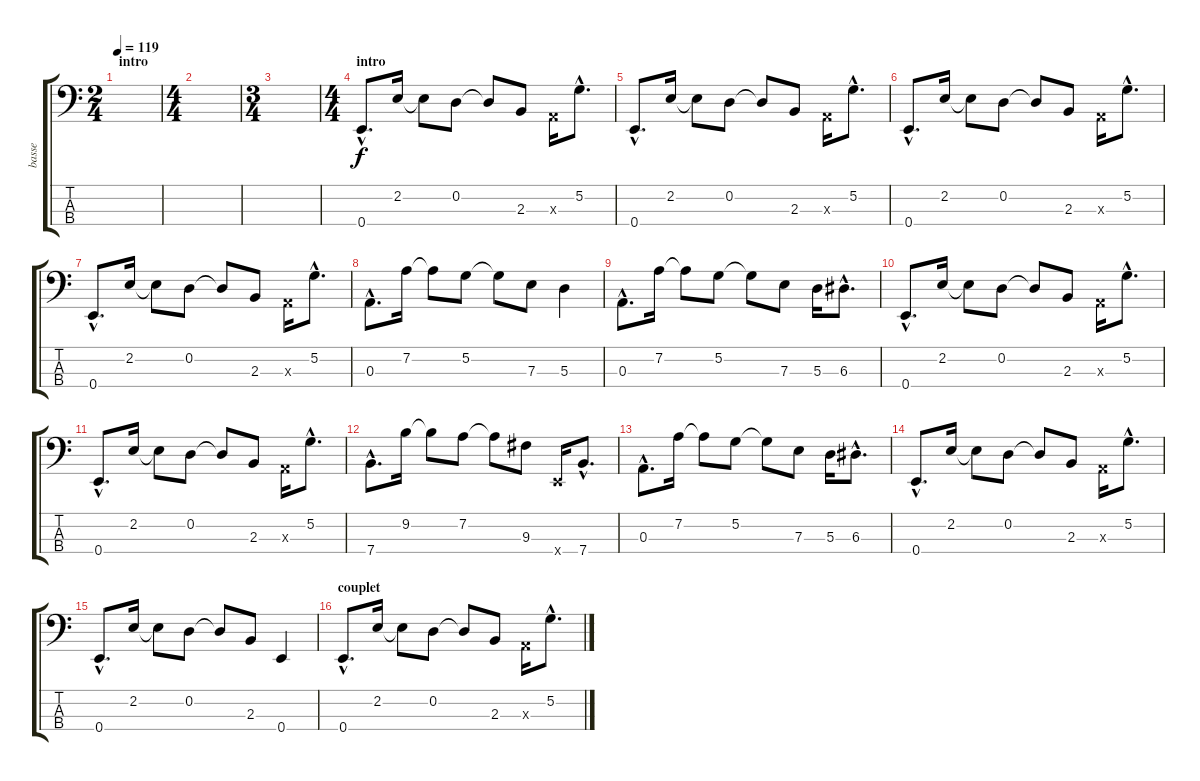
\track ("basse" "basse") {instrument electricbassfinger}
\staff {score tabs}
\tuning (G2 D2 A1 E1) {hide}
\ts (2 4)
\section ("" "intro")
\tempo 119
\clef f4
\ks c
|
\ts (4 4)
|
\ts (3 4)
|
\ts (4 4)
\section ("" "intro")
0.4{hac}.8{d} 2.2.16 2.2{t}.8 0.2.8 0.2{t}.8 2.3.8 0.3{x}.16 5.2{hac}.8{d} |
0.4{hac}.8{d} 2.2.16 2.2{t}.8 0.2.8 0.2{t}.8 2.3.8 0.3{x}.16 5.2{hac}.8{d} |
0.4{hac}.8{d} 2.2.16 2.2{t}.8 0.2.8 0.2{t}.8 2.3.8 0.3{x}.16 5.2{hac}.8{d} |
0.4{hac}.8{d} 2.2.16 2.2{t}.8 0.2.8 0.2{t}.8 2.3.8 0.3{x}.16 5.2{hac}.8{d} |
0.3{hac}.8{d} 7.2.16 7.2{t}.8 5.2.8 5.2{t}.8 7.3.8 5.3.4 |
0.3{hac}.8{d} 7.2.16 7.2{t}.8 5.2.8 5.2{t}.8 7.3.8 5.3.16 6.3{hac}.8{d} |
0.4{hac}.8{d} 2.2.16 2.2{t}.8 0.2.8 0.2{t}.8 2.3.8 0.3{x}.16 5.2{hac}.8{d} |
0.4{hac}.8{d} 2.2.16 2.2{t}.8 0.2.8 0.2{t}.8 2.3.8 0.3{x}.16 5.2{hac}.8{d} |
7.4{hac}.8{d} 9.2.16 9.2{t}.8 7.2.8 7.2{t}.8 9.3.8 0.4{x}.16 7.4{hac}.8{d} |
0.3{hac}.8{d} 7.2.16 7.2{t}.8 5.2.8 5.2{t}.8 7.3.8 5.3.16 6.3{hac}.8{d} |
0.4{hac}.8{d} 2.2.16 2.2{t}.8 0.2.8 0.2{t}.8 2.3.8 0.3{x}.16 5.2{hac}.8{d} |
0.4{hac}.8{d} 2.2.16 2.2{t}.8 0.2.8 0.2{t}.8 2.3.8 0.4.4 |
\section ("" "couplet")
0.4{hac}.8{d} 2.2.16 2.2{t}.8 0.2.8 0.2{t}.8 2.3.8 0.3{x}.16 5.2{hac}.8{d}
